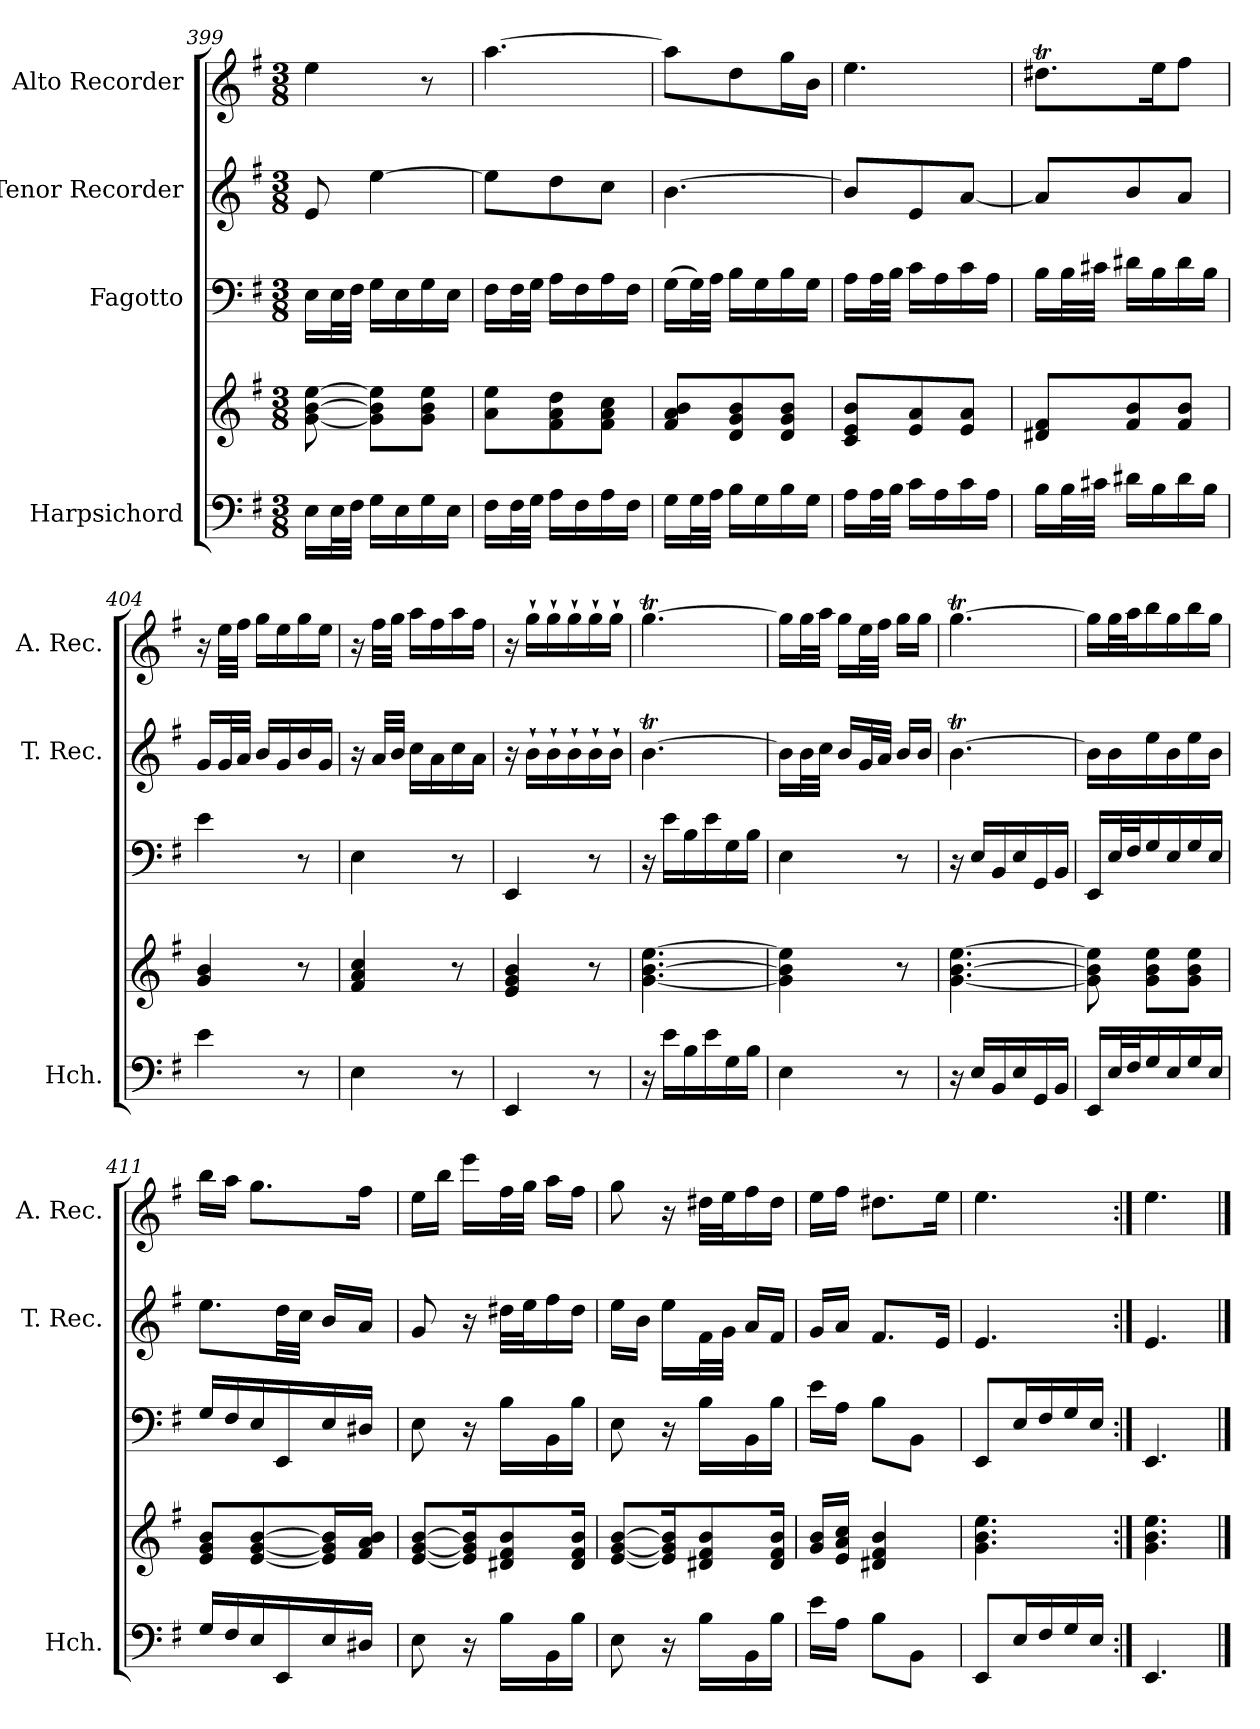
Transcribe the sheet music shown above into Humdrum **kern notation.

**kern	**kern	**kern	**kern	**kern
*part4	*part4	*part3	*part2	*part1
*staff5	*staff4	*staff3	*staff2	*staff1
*I"Harpsichord	*	*I"Fagotto	*I"Tenor Recorder	*I"Alto Recorder
*I'Hch.	*	*	*I'T. Rec.	*I'A. Rec.
*clefF4	*clefG2	*clefF4	*clefG2	*clefG2
*k[f#]	*k[f#]	*k[f#]	*k[f#]	*k[f#]
*M3/8	*M3/8	*M3/8	*M3/8	*M3/8
=399	=399	=399	=399	=399
16E\LL	[8g\ [8b\ [8ee\	16E\LL	8e/	4ee\
32E\L	.	32E\L	.	.
32F#\JJJ	.	32F#\JJJ	.	.
16G\LL	8g\] 8b\] 8ee\]L	16G\LL	[4ee\	.
16E\	.	16E\	.	.
16G\	8g\ 8b\ 8ee\J	16G\	.	8r
16E\JJ	.	16E\JJ	.	.
!!LO:LB:g=z
=400	=400	=400	=400	=400
16F#\LL	8a\ 8ee\L	16F#\LL	8ee\L]	[4.aa\
32F#\L	.	32F#\L	.	.
32G\JJJ	.	32G\JJJ	.	.
16A\LL	8f#\ 8a\ 8dd\	16A\LL	8dd\	.
16F#\	.	16F#\	.	.
16A\	8f#\ 8a\ 8cc\J	16A\	8cc\J	.
16F#\JJ	.	16F#\JJ	.	.
=401	=401	=401	=401	=401
16G\LL	8f#/ 8a/ 8b/L	(>16G\LL	[4.b\	8aa\L]
32G\L	.	32G\L)	.	.
32A\JJJ	.	32A\JJJ	.	.
16B\LL	8d/ 8g/ 8b/	16B\LL	.	8dd\
16G\	.	16G\	.	.
16B\	8d/ 8g/ 8b/J	16B\	.	16gg\L
16G\JJ	.	16G\JJ	.	16b\JJ
=402	=402	=402	=402	=402
16A\LL	8c/ 8e/ 8b/L	16A\LL	8b/L]	4.ee\
32A\L	.	32A\L	.	.
32B\JJJ	.	32B\JJJ	.	.
16c\LL	8e/ 8a/	16c\LL	8e/	.
16A\	.	16A\	.	.
16c\	8e/ 8a/J	16c\	[8a/J	.
16A\JJ	.	16A\JJ	.	.
=403	=403	=403	=403	=403
16B\LL	8d#X/ 8f#/L	16B\LL	8a/L]	8.dd#Xt\L
32B\L	.	32B\L	.	.
32c#X\JJJ	.	32c#X\JJJ	.	.
16d#X\LL	8f#/ 8b/	16d#X\LL	8b/	.
16B\	.	16B\	.	16ee\K
16d#\	8f#/ 8b/J	16d#\	8a/J	8ff#\J
16B\JJ	.	16B\JJ	.	.
=404	=404	=404	=404	=404
4e\	4g/ 4b/	4e\	16g/LL	16r
.	.	.	32g/L	32ee\LLL
.	.	.	32a/JJJ	32ff#\JJJ
.	.	.	16b/LL	16gg\LL
.	.	.	16g/	16ee\
8r	8r	8r	16b/	16gg\
.	.	.	16g/JJ	16ee\JJ
=405	=405	=405	=405	=405
4E\	4f#/ 4a/ 4cc/	4E\	16r	16r
.	.	.	32a/LLL	32ff#\LLL
.	.	.	32b/JJJ	32gg\JJJ
.	.	.	16cc\LL	16aa\LL
.	.	.	16a\	16ff#\
8r	8r	8r	16cc\	16aa\
.	.	.	16a\JJ	16ff#\JJ
=406	=406	=406	=406	=406
4EE/	4e/ 4g/ 4b/	4EE/	16r	16r
.	.	.	16b`\LL	16gg`\LL
.	.	.	16b`\	16gg`\
.	.	.	16b`\	16gg`\
8r	8r	8r	16b`\	16gg`\
.	.	.	16b`\JJ	16gg`\JJ
=407	=407	=407	=407	=407
16r	[4.g\ [4.b\ [4.ee\	16r	[4.bt\	[4.ggT\
16e\LL	.	16e\LL	.	.
16B\	.	16B\	.	.
16e\	.	16e\	.	.
16G\	.	16G\	.	.
16B\JJ	.	16B\JJ	.	.
!!LO:LB:g=z
=408	=408	=408	=408	=408
4E\	4g\] 4b\] 4ee\]	4E\	16b\LL]	16gg\LL]
.	.	.	32b\L	32gg\L
.	.	.	32cc\JJJ	32aa\JJJ
.	.	.	16b/LL	16gg\LL
.	.	.	32g/L	32ee\L
.	.	.	32a/JJJ	32ff#\JJJ
8r	8r	8r	16b/LL	16gg\LL
.	.	.	16b/JJ	16gg\JJ
=409	=409	=409	=409	=409
16r	[4.g\ [4.b\ [4.ee\	16r	[4.bt\	[4.ggT\
16E/LL	.	16E/LL	.	.
16BB/	.	16BB/	.	.
16E/	.	16E/	.	.
16GG/	.	16GG/	.	.
16BB/JJ	.	16BB/JJ	.	.
=410	=410	=410	=410	=410
16EE/LL	8g\] 8b\] 8ee\]	16EE/LL	16b\LL]	16gg\LL]
32E/L	.	32E/L	16b\	32gg\L
32F#/J	.	32F#/J	.	32aa\J
16G/	8g\ 8b\ 8ee\L	16G/	16ee\	16bb\
16E/	.	16E/	16b\	16gg\
16G/	8g\ 8b\ 8ee\J	16G/	16ee\	16bb\
16E/JJ	.	16E/JJ	16b\JJ	16gg\JJ
=411	=411	=411	=411	=411
16G/LL	8e/ 8g/ 8b/L	16G/LL	8.ee\L	16bb\LL
16F#/	.	16F#/	.	16aa\JJ
16E/	[8e/ [8g/ [8b/	16E/	.	8.gg\L
16EE/	.	16EE/	32dd\LL	.
.	.	.	32cc\JJJ	.
16E/	16e/] 16g/] 16b/]L	16E/	16b/LL	.
16D#X/JJ	16f#/ 16a/ 16b/JJ	16D#X/JJ	16a/JJ	16ff#\Jk
=412	=412	=412	=412	=412
8E\	[8e/ [8g/ [8b/L	8E\	8g/	16ee\LL
.	.	.	.	16bb\JJ
16r	16e/] 16g/] 16b/]K	16r	16r	16eee\LL
16B\LL	8d#X/ 8f#/ 8b/	16B\LL	32dd#X\LLL	32ff#\L
.	.	.	32ee\J	32gg\JJJ
16BB\	.	16BB\	16ff#\	16aa\LL
16B\JJ	16d#/ 16f#/ 16b/Jk	16B\JJ	16dd#\JJ	16ff#\JJ
=413	=413	=413	=413	=413
8E\	[8e/ [8g/ [8b/L	8E\	16ee\LL	8gg\
.	.	.	16b\JJ	.
16r	16e/] 16g/] 16b/]K	16r	16ee\LL	16r
16B\LL	8d#X/ 8f#/ 8b/	16B\LL	32f#\L	32dd#X\LLL
.	.	.	32g\JJJ	32ee\J
16BB\	.	16BB\	16a/LL	16ff#\
16B\JJ	16d#/ 16f#/ 16b/Jk	16B\JJ	16f#/JJ	16dd#\JJ
=414	=414	=414	=414	=414
16e\LL	16g/ 16b/LL	16e\LL	16g/LL	16ee\LL
16A\JJ	16e/ 16a/ 16cc/JJ	16A\JJ	16a/JJ	16ff#\JJ
8B\L	4d#X/ 4f#/ 4b/	8B\L	8.f#/L	8.dd#X\L
8BB\J	.	8BB\J	.	.
.	.	.	16e/Jk	16ee\Jk
=415	=415	=415	=415	=415
8EE/L	4.g\ 4.b\ 4.ee\	8EE/L	4.e/	4.ee\
16E/L	.	16E/L	.	.
16F#/	.	16F#/	.	.
16G/	.	16G/	.	.
16E/JJ	.	16E/JJ	.	.
=416:|!	=416:|!	=416:|!	=416:|!	=416:|!
4.EE/	4.g\ 4.b\ 4.ee\	4.EE/	4.e/	4.ee\
==	==	==	==	==
*-	*-	*-	*-	*-
